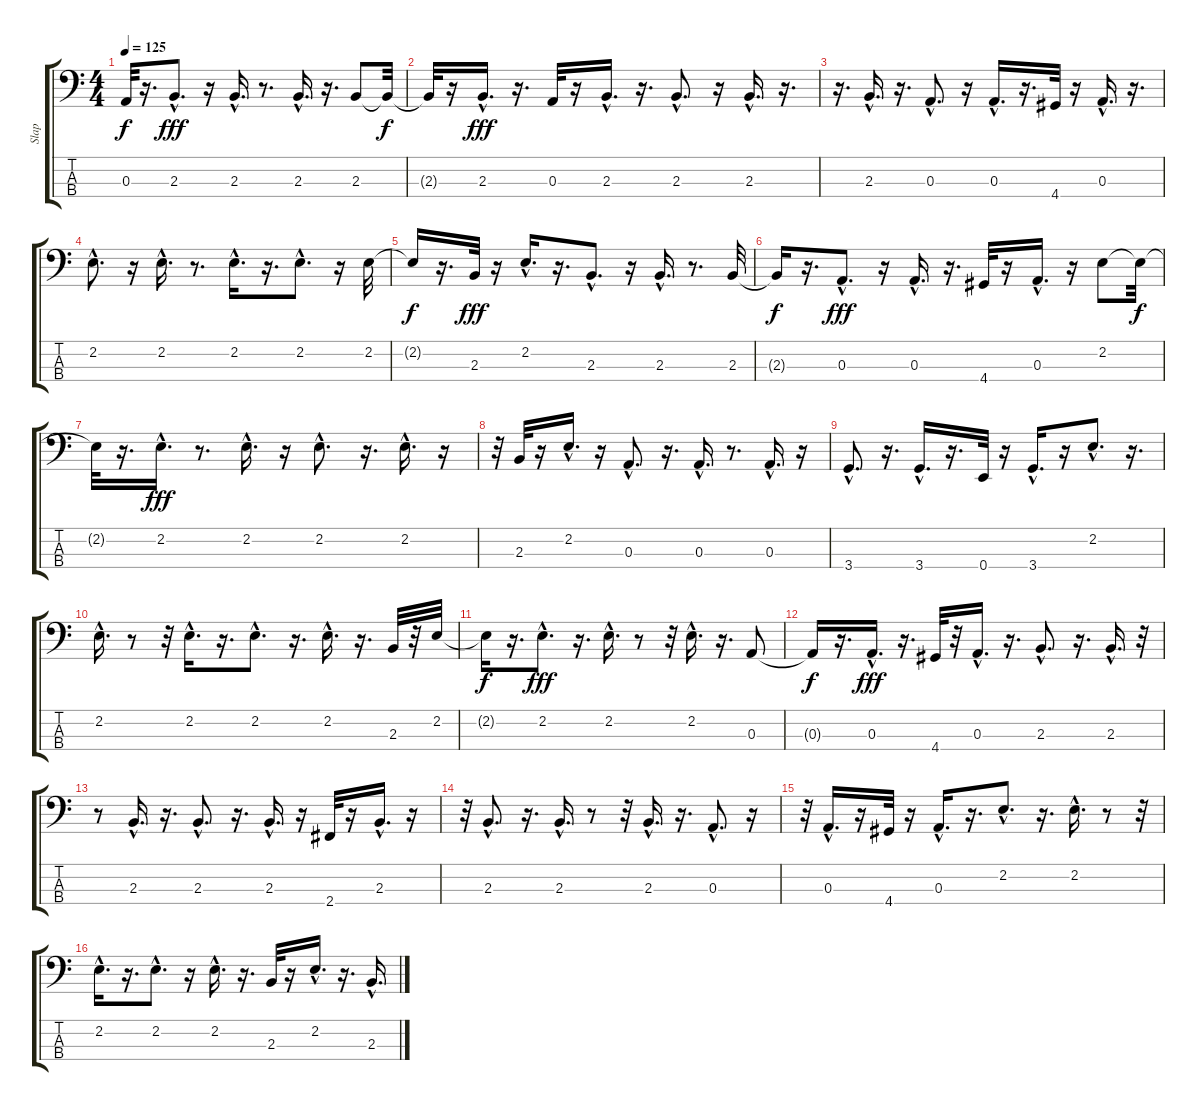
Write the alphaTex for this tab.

\track ("Slap" "Slap") {instrument slapbass2}
\staff {score tabs}
\tuning (G2 D2 A1 E1) {hide}
\ts (4 4)
\tempo 125
\clef f4
\ks c
0.3{t}.32{dy f} r.16{d} 2.3{hac}.8{d dy fff} r.16 2.3{hac}.16{d} r.8{d} 2.3{hac}.16{d} r.16{d} 2.3.8 2.3{t}.32{dy f} |
2.3{t}.32 r.16 2.3{hac}.16{d dy fff} r.16{d} 0.3.32 r.16 2.3{hac}.16{d} r.16{d} 2.3{hac}.8{d} r.16 2.3{hac}.16{d} r.16{d} |
r.16{d} 2.3{hac}.16{d} r.16{d} 0.3{hac}.8{d} r.16 0.3{hac}.16{d} r.16{d} 4.4.32 r.16 0.3{hac}.16{d} r.16{d} |
2.2{hac}.8{d} r.16 2.2{hac}.16{d} r.8{d} 2.2{hac}.16{d} r.16{d} 2.2{hac}.8{d} r.16 2.2.32 |
2.2{t}.16{dy f} r.16{d} 2.3.32{dy fff} r.16 2.2{hac}.16{d} r.16{d} 2.3{hac}.8{d} r.16 2.3{hac}.16{d} r.8{d} 2.3.32 |
2.3{t}.16{dy f} r.16{d} 0.3{hac}.8{d dy fff} r.16 0.3{hac}.16{d} r.16{d} 4.4.32 r.16 0.3{hac}.16{d} r.16 2.2.8 2.2{t}.32{dy f} |
2.2{t}.32 r.16{d} 2.2{hac}.16{d dy fff} r.8{d} 2.2{hac}.16{d} r.16 2.2{hac}.8{d} r.16{d} 2.2{hac}.16{d} r.16 |
r.32 2.3.32 r.16 2.2{hac}.16{d} r.16 0.3{hac}.8{d} r.16{d} 0.3{hac}.16{d} r.8{d} 0.3{hac}.16{d} r.16 |
3.4{hac}.8{d} r.16{d} 3.4{hac}.16{d} r.16{d} 0.4.32 r.16 3.4{hac}.16{d} r.16 2.2{hac}.8{d} r.16{d} |
2.2{hac}.16{d} r.8 r.32 2.2{hac}.16{d} r.16{d} 2.2{hac}.8{d} r.16{d} 2.2{hac}.16{d} r.16{d} 2.3.32 r.32 2.2.32 |
2.2{t}.16{dy f} r.16{d} 2.2{hac}.8{d dy fff} r.16{d} 2.2{hac}.16{d} r.8 r.32 2.2{hac}.16{d} r.16{d} 0.3.8 |
0.3{t}.16{dy f} r.16{d} 0.3{hac}.16{d dy fff} r.16{d} 4.4.32 r.32 0.3{hac}.16{d} r.16{d} 2.3{hac}.8{d} r.16{d} 2.3{hac}.16{d} r.32 |
r.8 2.3{hac}.16{d} r.16{d} 2.3{hac}.8{d} r.16{d} 2.3{hac}.16{d} r.16 2.4.32 r.16 2.3{hac}.16{d} r.16 |
r.32 2.3{hac}.8{d} r.16{d} 2.3{hac}.16{d} r.8 r.32 2.3{hac}.16{d} r.16{d} 0.3{hac}.8{d} r.16 |
r.32 0.3{hac}.16{d} r.16 4.4.32 r.16 0.3{hac}.16{d} r.16{d} 2.2{hac}.8{d} r.16{d} 2.2{hac}.16{d} r.8 r.32 |
2.2{hac}.16{d} r.16{d} 2.2{hac}.8{d} r.16 2.2{hac}.16{d} r.16{d} 2.3.32 r.16 2.2{hac}.16{d} r.16{d} 2.3{hac}.16{d}
